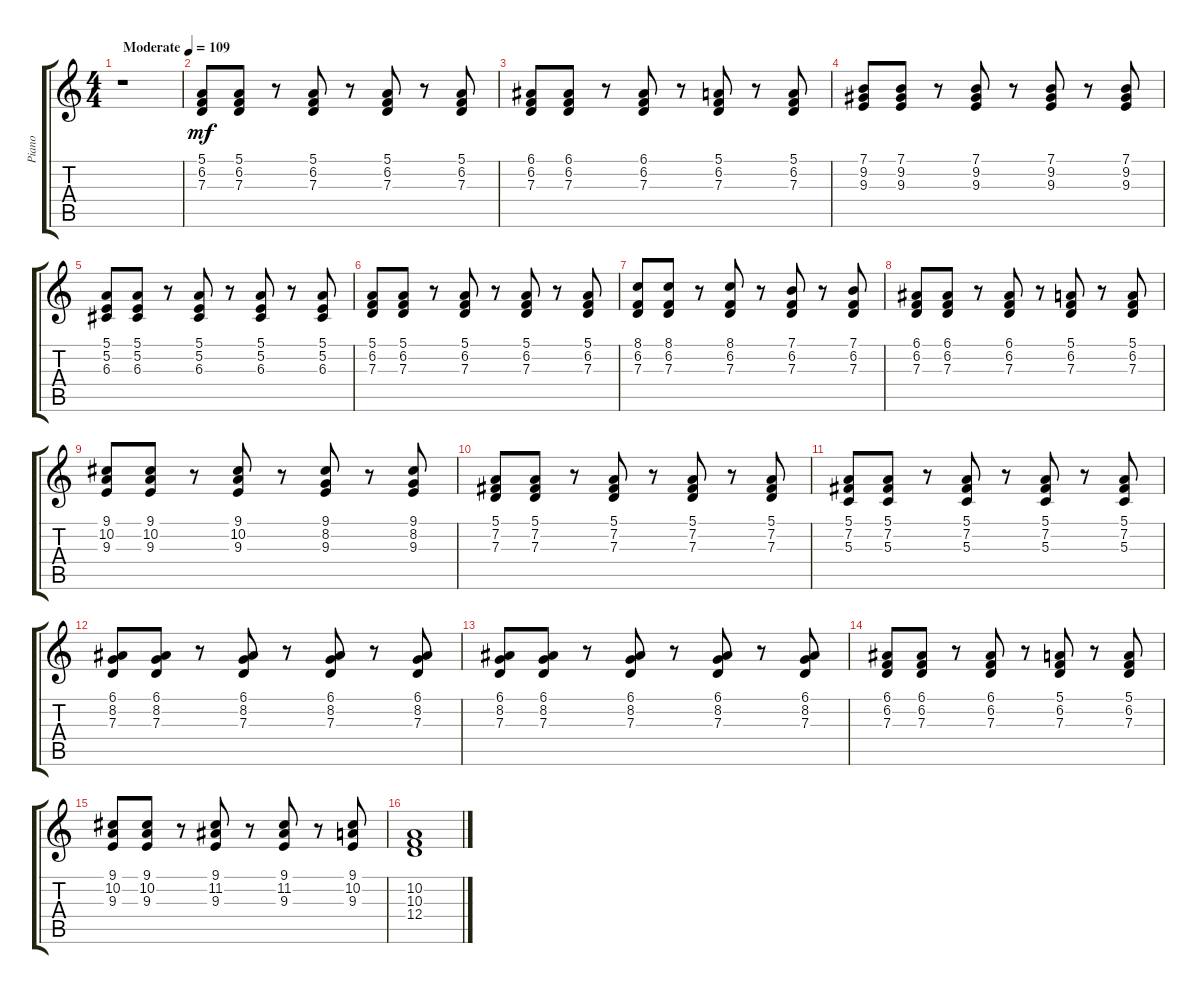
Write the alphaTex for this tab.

\track ("Piano" "Piano") {instrument electricpiano1}
\staff {score tabs}
\tuning (E4 B3 G3 D3 A2 E2) {hide}
\ts (4 4)
\tempo (109 "Moderate")
\clef g2
\ks c
r.1{dy mf instrument electricpiano1} |
(5.1 6.2 7.3).8 (5.1 6.2 7.3).8 r.8 (5.1 6.2 7.3).8 r.8 (5.1 6.2 7.3).8 r.8 (5.1 6.2 7.3).8 |
(6.1 6.2 7.3).8 (6.1 6.2 7.3).8 r.8 (6.1 6.2 7.3).8 r.8 (5.1 6.2 7.3).8 r.8 (5.1 6.2 7.3).8 |
(7.1 9.2 9.3).8 (7.1 9.2 9.3).8 r.8 (7.1 9.2 9.3).8 r.8 (7.1 9.2 9.3).8 r.8 (7.1 9.2 9.3).8 |
(5.1 5.2 6.3).8 (5.1 5.2 6.3).8 r.8 (5.1 5.2 6.3).8 r.8 (5.1 5.2 6.3).8 r.8 (5.1 5.2 6.3).8 |
(5.1 6.2 7.3).8 (5.1 6.2 7.3).8 r.8 (5.1 6.2 7.3).8 r.8 (5.1 6.2 7.3).8 r.8 (5.1 6.2 7.3).8 |
(8.1 6.2 7.3).8 (8.1 6.2 7.3).8 r.8 (8.1 6.2 7.3).8 r.8 (7.1 6.2 7.3).8 r.8 (7.1 6.2 7.3).8 |
(6.1 6.2 7.3).8 (6.1 6.2 7.3).8 r.8 (6.1 6.2 7.3).8 r.8 (5.1 6.2 7.3).8 r.8 (5.1 6.2 7.3).8 |
(9.1 10.2 9.3).8 (9.1 10.2 9.3).8 r.8 (9.1 10.2 9.3).8 r.8 (9.1 8.2 9.3).8 r.8 (9.1 8.2 9.3).8 |
(5.1 7.2 7.3).8 (5.1 7.2 7.3).8 r.8 (5.1 7.2 7.3).8 r.8 (5.1 7.2 7.3).8 r.8 (5.1 7.2 7.3).8 |
(5.1 7.2 5.3).8 (5.1 7.2 5.3).8 r.8 (5.1 7.2 5.3).8 r.8 (5.1 7.2 5.3).8 r.8 (5.1 7.2 5.3).8 |
(6.1 8.2 7.3).8 (6.1 8.2 7.3).8 r.8 (6.1 8.2 7.3).8 r.8 (6.1 8.2 7.3).8 r.8 (6.1 8.2 7.3).8 |
(6.1 8.2 7.3).8 (6.1 8.2 7.3).8 r.8 (6.1 8.2 7.3).8 r.8 (6.1 8.2 7.3).8 r.8 (6.1 8.2 7.3).8 |
(6.1 6.2 7.3).8 (6.1 6.2 7.3).8 r.8 (6.1 6.2 7.3).8 r.8 (5.1 6.2 7.3).8 r.8 (5.1 6.2 7.3).8 |
(9.1 10.2 9.3).8 (9.1 10.2 9.3).8 r.8 (9.1 11.2 9.3).8 r.8 (9.1 11.2 9.3).8 r.8 (9.1 10.2 9.3).8 |
(10.2 10.3 12.4).1
